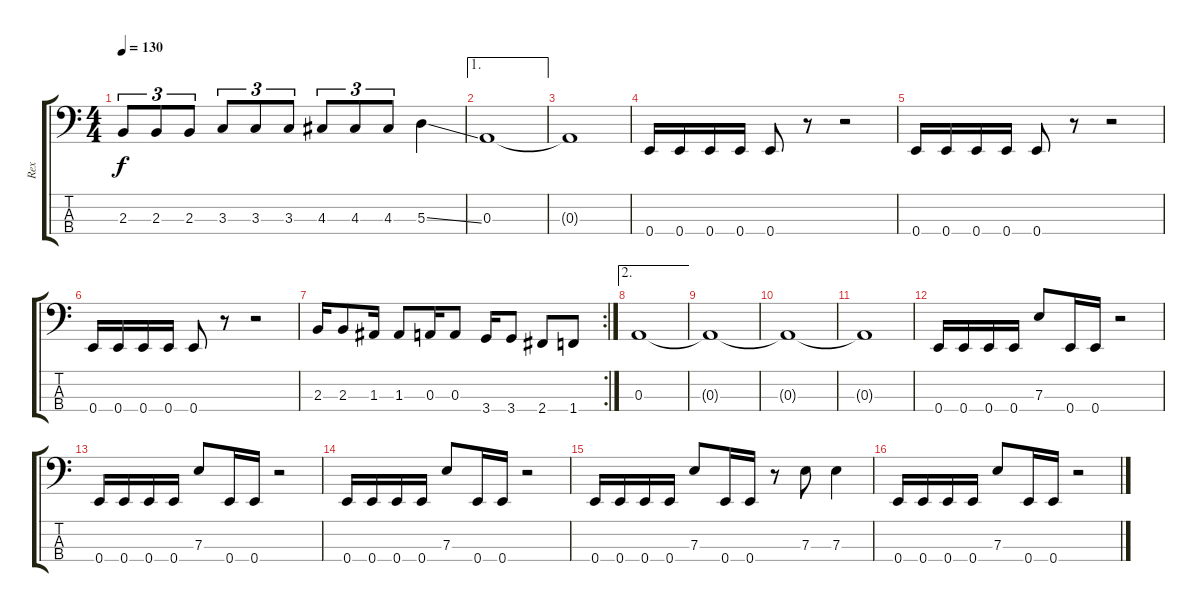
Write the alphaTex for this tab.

\track ("Rex" "Rex") {instrument electricbasspick}
\staff {score tabs}
\tuning (G2 D2 A1 E1) {hide}
\ts (4 4)
\tempo 130
\clef f4
\ks c
2.3.8{tu (3 2) dy f} 2.3.8{tu (3 2)} 2.3.8{tu (3 2)} 3.3.8{tu (3 2)} 3.3.8{tu (3 2)} 3.3.8{tu (3 2)} 4.3.8{tu (3 2)} 4.3.8{tu (3 2)} 4.3.8{tu (3 2)} 5.3{ss}.4 |
\ae 1
0.3.1 |
0.3{t}.1 |
0.4.16 0.4.16 0.4.16 0.4.16 0.4.8 r.8 r.2 |
0.4.16 0.4.16 0.4.16 0.4.16 0.4.8 r.8 r.2 |
0.4.16 0.4.16 0.4.16 0.4.16 0.4.8 r.8 r.2 |
\rc 2
2.3.16 2.3.8 1.3.16 1.3.8 0.3.16 0.3.8 3.4.16 3.4.8 2.4.8 1.4.8 |
\ae 2
0.3.1 |
0.3{t}.1 |
0.3{t}.1 |
0.3{t}.1 |
0.4.16 0.4.16 0.4.16 0.4.16 7.3.8 0.4.16 0.4.16 r.2 |
0.4.16 0.4.16 0.4.16 0.4.16 7.3.8 0.4.16 0.4.16 r.2 |
0.4.16 0.4.16 0.4.16 0.4.16 7.3.8 0.4.16 0.4.16 r.2 |
0.4.16 0.4.16 0.4.16 0.4.16 7.3.8 0.4.16 0.4.16 r.8 7.3.8 7.3.4 |
0.4.16 0.4.16 0.4.16 0.4.16 7.3.8 0.4.16 0.4.16 r.2
